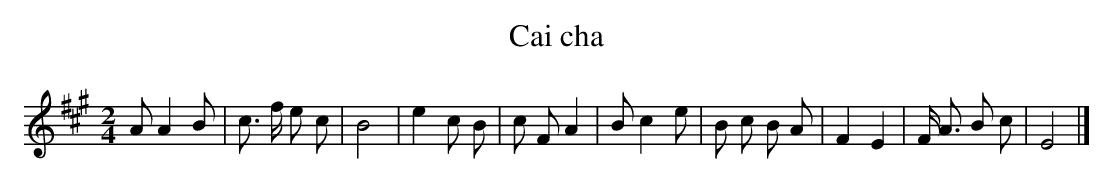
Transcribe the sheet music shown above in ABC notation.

X:1
T: Cai cha
L: 1/8
M: 2/4
K: A
AA2B [I:setbarnb 1]|
c> f e c |
B4 |
e2c B |
c FA2 |
Bc2e |
B c B A |
F2E2 |
F< A B c |
E4 |]
